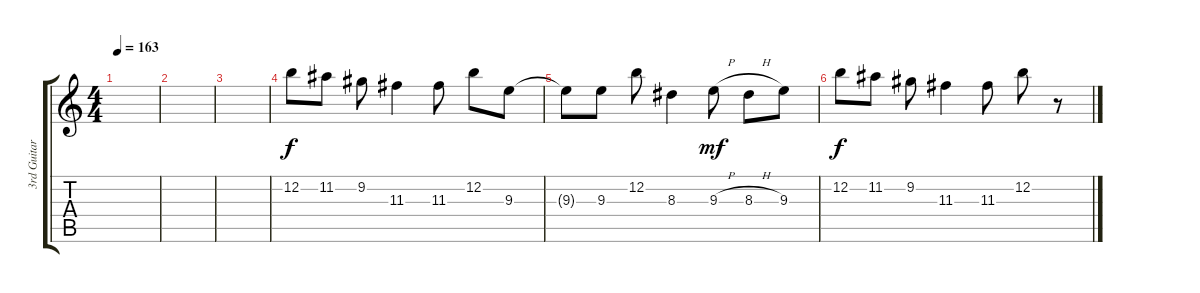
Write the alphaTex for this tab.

\track ("" "3rd Guitar") {instrument distortionguitar}
\staff {score tabs}
\tuning (E4 B3 G3 D3 A2 E2) {hide}
\ts (4 4)
\tempo 163
\clef g2
\ks c
|
|
|
12.2.8 11.2.8 9.2.8 11.3.4 11.3.8 12.2.8 9.3.8 |
9.3{t}.8 9.3.8 12.2.8 8.3.4 9.3{h}.8{dy mf} 8.3{h}.8 9.3.8 |
12.2.8{dy f} 11.2.8 9.2.8 11.3.4 11.3.8 12.2.8 r.8
